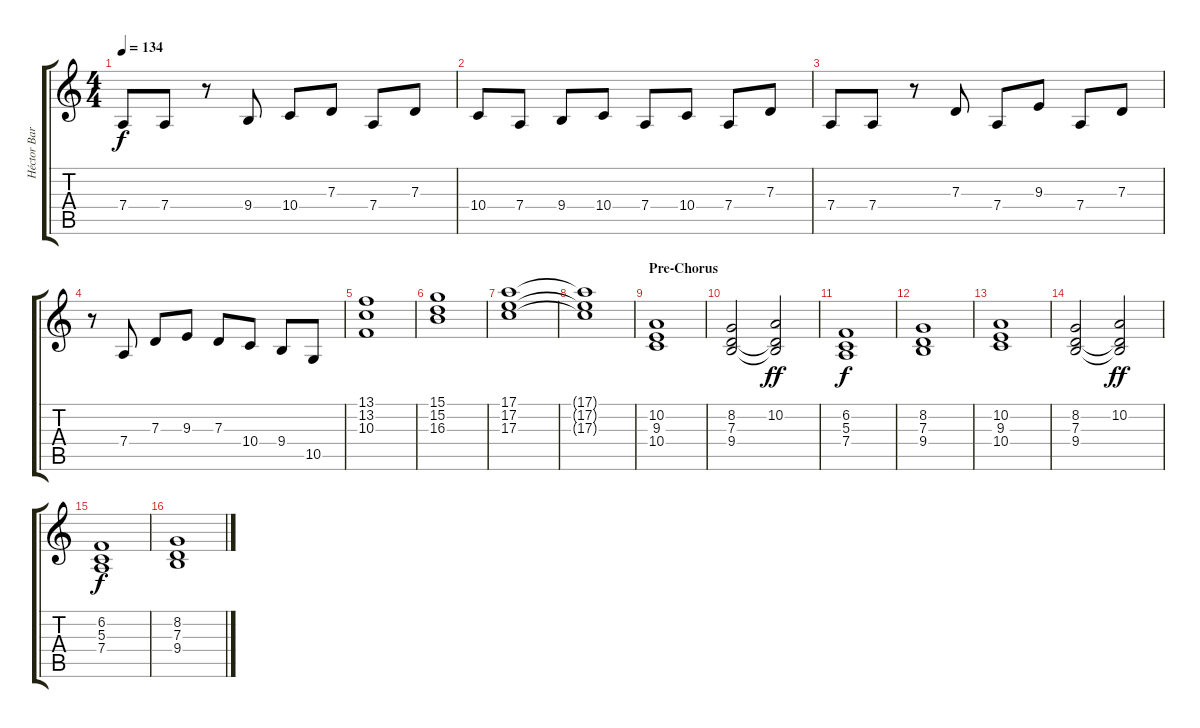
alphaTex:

\track ("Héctor Barragan" "Héctor Bar") {instrument lead3calliope}
\staff {score tabs}
\tuning (E4 B3 G3 D3 A2 E2) {hide}
\ts (4 4)
\tempo 134
\clef g2
\ks c
7.4.8{dy f volume 11 instrument stringensemble1} 7.4.8 r.8 9.4.8 10.4.8 7.3.8 7.4.8 7.3.8 |
10.4.8 7.4.8 9.4.8 10.4.8 7.4.8 10.4.8 7.4.8 7.3.8 |
7.4.8 7.4.8 r.8 7.3.8 7.4.8 9.3.8 7.4.8 7.3.8 |
r.8 7.4.8 7.3.8 9.3.8 7.3.8 10.4.8 9.4.8 10.5.8 |
(13.1 13.2 10.3).1{volume 9} |
(15.1 15.2 16.3).1 |
(17.1 17.2 17.3).1 |
(17.1{t} 17.2{t} 17.3{t}).1 |
\section ("" "Pre-Chorus")
(10.2 9.3 10.4).1{volume 11 instrument stringensemble1} |
(8.2 7.3 9.4).2 (10.2 7.3{t} 9.4{t}).2{dy ff} |
(6.2 5.3 7.4).1{dy f} |
(8.2 7.3 9.4).1 |
(10.2 9.3 10.4).1 |
(8.2 7.3 9.4).2 (10.2 7.3{t} 9.4{t}).2{dy ff} |
(6.2 5.3 7.4).1{dy f} |
(8.2 7.3 9.4).1
